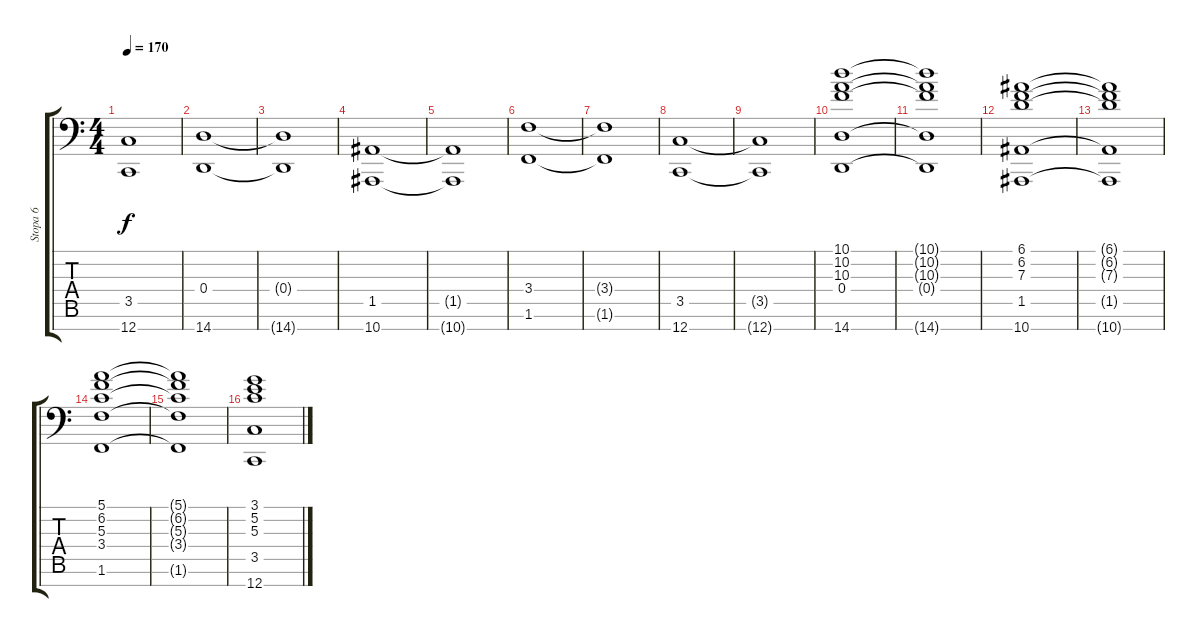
\track ("Stopa 6" "Stopa 6") {instrument stringensemble2}
\staff {score tabs}
\tuning (E4 B3 G3 D3 A2 E2 C1) {hide}
\ts (4 4)
\tempo 170
\clef f4
\ks c
(3.5{t} 12.7{t}).1{dy f} |
(0.4 14.7).1 |
(0.4{t} 14.7{t}).1 |
(1.5 10.7).1 |
(1.5{t} 10.7{t}).1 |
(3.4 1.6).1 |
(3.4{t} 1.6{t}).1 |
(3.5 12.7).1 |
(3.5{t} 12.7{t}).1 |
(10.1 10.2 10.3 0.4 14.7).1 |
(10.1{t} 10.2{t} 10.3{t} 0.4{t} 14.7{t}).1 |
(6.1 6.2 7.3 1.5 10.7).1 |
(6.1{t} 6.2{t} 7.3{t} 1.5{t} 10.7{t}).1 |
(5.1 6.2 5.3 3.4 1.6).1 |
(5.1{t} 6.2{t} 5.3{t} 3.4{t} 1.6{t}).1 |
(3.1 5.2 5.3 3.5 12.7).1
